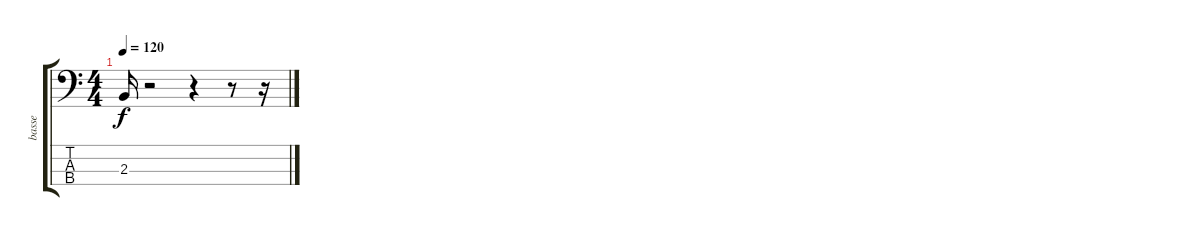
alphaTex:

\track ("basse" "basse") {instrument electricbassfinger}
\staff {score tabs}
\tuning (G2 D2 A1 E1) {hide}
\ts (4 4)
\tempo 120
\clef f4
\ks c
2.3{t}.16{dy f} r.2 r.4 r.8 r.16
